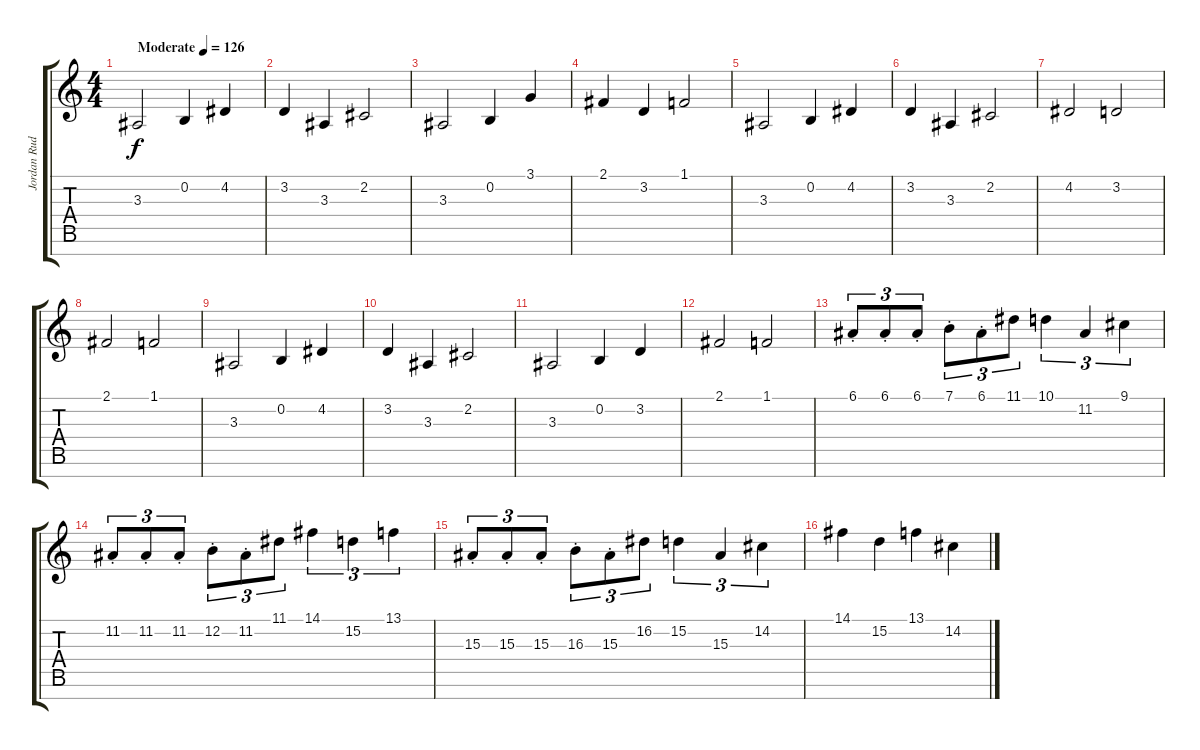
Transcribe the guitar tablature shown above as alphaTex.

\track ("Jordan Rudess" "Jordan Rud") {instrument stringensemble1}
\staff {score tabs}
\tuning (E4 B3 G3 D3 A2 E2 B1) {hide}
\ts (4 4)
\tempo (126 "Moderate")
\clef g2
\ks c
3.3.2{dy f volume 16 instrument stringensemble1} 0.2.4 4.2.4 |
3.2.4 3.3.4 2.2.2 |
3.3.2 0.2.4 3.1.4 |
2.1.4 3.2.4 1.1.2 |
3.3.2 0.2.4 4.2.4 |
3.2.4 3.3.4 2.2.2 |
4.2.2 3.2.2 |
2.1.2 1.1.2 |
3.3.2 0.2.4 4.2.4 |
3.2.4 3.3.4 2.2.2 |
3.3.2 0.2.4 3.2.4 |
2.1.2 1.1.2 |
6.1{st}.8{tu (3 2)} 6.1{st}.8{tu (3 2)} 6.1{st}.8{tu (3 2)} 7.1{st}.8{tu (3 2)} 6.1{st}.8{tu (3 2)} 11.1.8{tu (3 2)} 10.1.4{tu (3 2)} 11.2.4{tu (3 2)} 9.1.4{tu (3 2)} |
11.2{st}.8{tu (3 2)} 11.2{st}.8{tu (3 2)} 11.2{st}.8{tu (3 2)} 12.2{st}.8{tu (3 2)} 11.2{st}.8{tu (3 2)} 11.1.8{tu (3 2)} 14.1.4{tu (3 2)} 15.2.4{tu (3 2)} 13.1.4{tu (3 2)} |
15.3{st}.8{tu (3 2)} 15.3{st}.8{tu (3 2)} 15.3{st}.8{tu (3 2)} 16.3{st}.8{tu (3 2)} 15.3{st}.8{tu (3 2)} 16.2.8{tu (3 2)} 15.2.4{tu (3 2)} 15.3.4{tu (3 2)} 14.2.4{tu (3 2)} |
14.1.4 15.2.4 13.1.4 14.2.4
